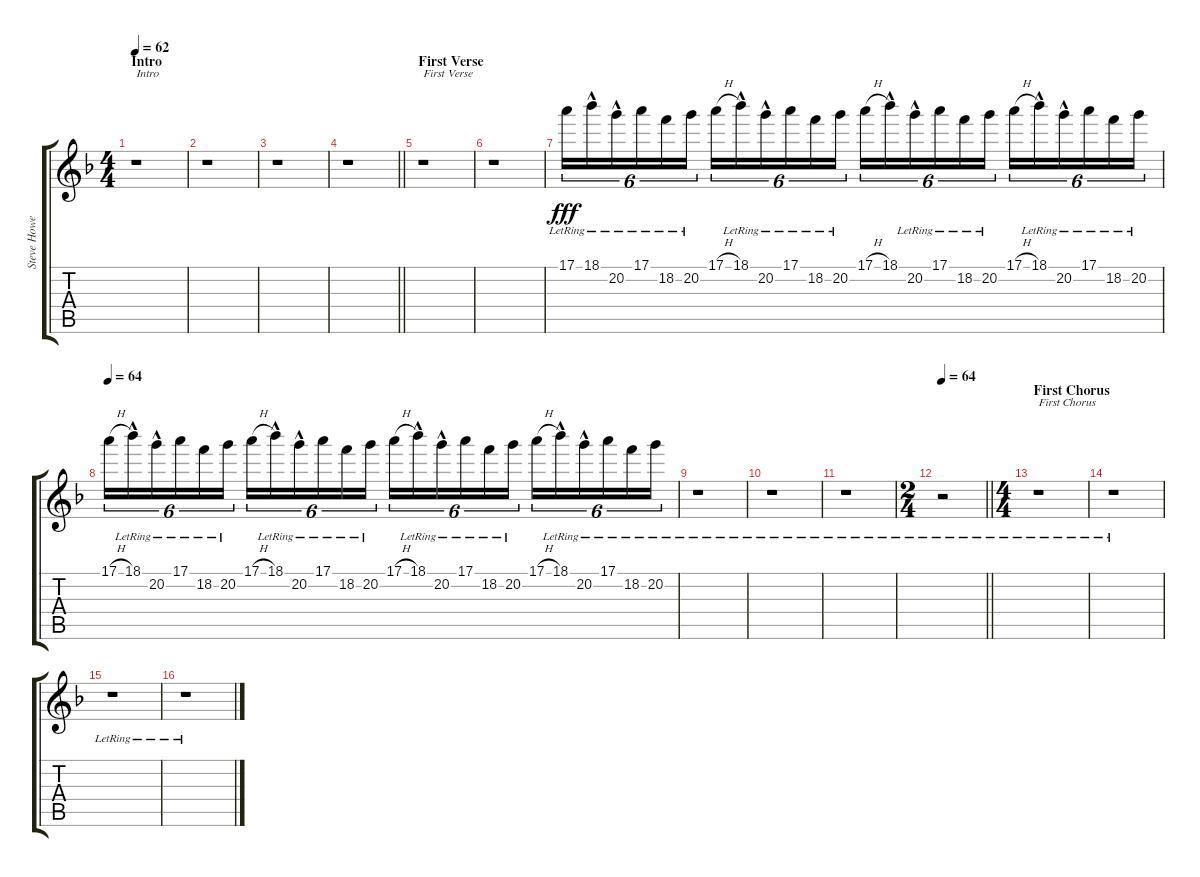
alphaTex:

\track ("Steve Howe 2" "Steve Howe") {instrument electricguitarjazz}
\staff {score tabs}
\tuning (E4 B3 G3 D3 A2 E2) {hide}
\ts (4 4)
\section ("" "Intro")
\tempo 62
\clef g2
\ks f
r.1{txt "Intro" dy fff instrument electricguitarjazz} |
r.1 |
r.1 |
\barLineRight lightlight
r.1 |
\section ("" "First Verse")
r.1{txt "First Verse"} |
r.1 |
17.1{lr}.16{tu (6 4) volume 10 instrument electricguitarjazz} 18.1{hac lr}.16{tu (6 4)} 20.2{hac lr}.16{tu (6 4)} 17.1{lr}.16{tu (6 4)} 18.2{lr}.16{tu (6 4)} 20.2{lr}.16{tu (6 4)} 17.1{h}.16{tu (6 4)} 18.1{hac lr}.16{tu (6 4)} 20.2{hac lr}.16{tu (6 4)} 17.1{lr}.16{tu (6 4)} 18.2{lr}.16{tu (6 4)} 20.2{lr}.16{tu (6 4)} 17.1{h}.16{tu (6 4)} 18.1{hac}.16{tu (6 4)} 20.2{hac lr}.16{tu (6 4)} 17.1{lr}.16{tu (6 4)} 18.2{lr}.16{tu (6 4)} 20.2{lr}.16{tu (6 4)} 17.1{h}.16{tu (6 4)} 18.1{hac lr}.16{tu (6 4)} 20.2{hac lr}.16{tu (6 4)} 17.1{lr}.16{tu (6 4)} 18.2{lr}.16{tu (6 4)} 20.2{lr}.16{tu (6 4)} |
\tempo 64
17.1{h}.16{tu (6 4)} 18.1{hac lr}.16{tu (6 4)} 20.2{hac lr}.16{tu (6 4)} 17.1{lr}.16{tu (6 4)} 18.2{lr}.16{tu (6 4)} 20.2{lr}.16{tu (6 4)} 17.1{h}.16{tu (6 4)} 18.1{hac lr}.16{tu (6 4)} 20.2{hac lr}.16{tu (6 4)} 17.1{lr}.16{tu (6 4)} 18.2{lr}.16{tu (6 4)} 20.2{lr}.16{tu (6 4)} 17.1{h}.16{tu (6 4) volume 8} 18.1{hac lr}.16{tu (6 4)} 20.2{hac lr}.16{tu (6 4)} 17.1{lr}.16{tu (6 4)} 18.2{lr}.16{tu (6 4)} 20.2{lr}.16{tu (6 4)} 17.1{h}.16{tu (6 4) volume 5} 18.1{hac lr}.16{tu (6 4)} 20.2{hac lr}.16{tu (6 4)} 17.1{lr}.16{tu (6 4)} 18.2{lr}.16{tu (6 4)} 20.2{lr}.16{tu (6 4)} |
r.1 |
r.1 |
r.1 |
\ts (2 4)
\tempo 64
\barLineRight lightlight
r.2 |
\ts (4 4)
\section ("" "First Chorus")
r.1{txt "First Chorus"} |
r.1 |
r.1 |
r.1
